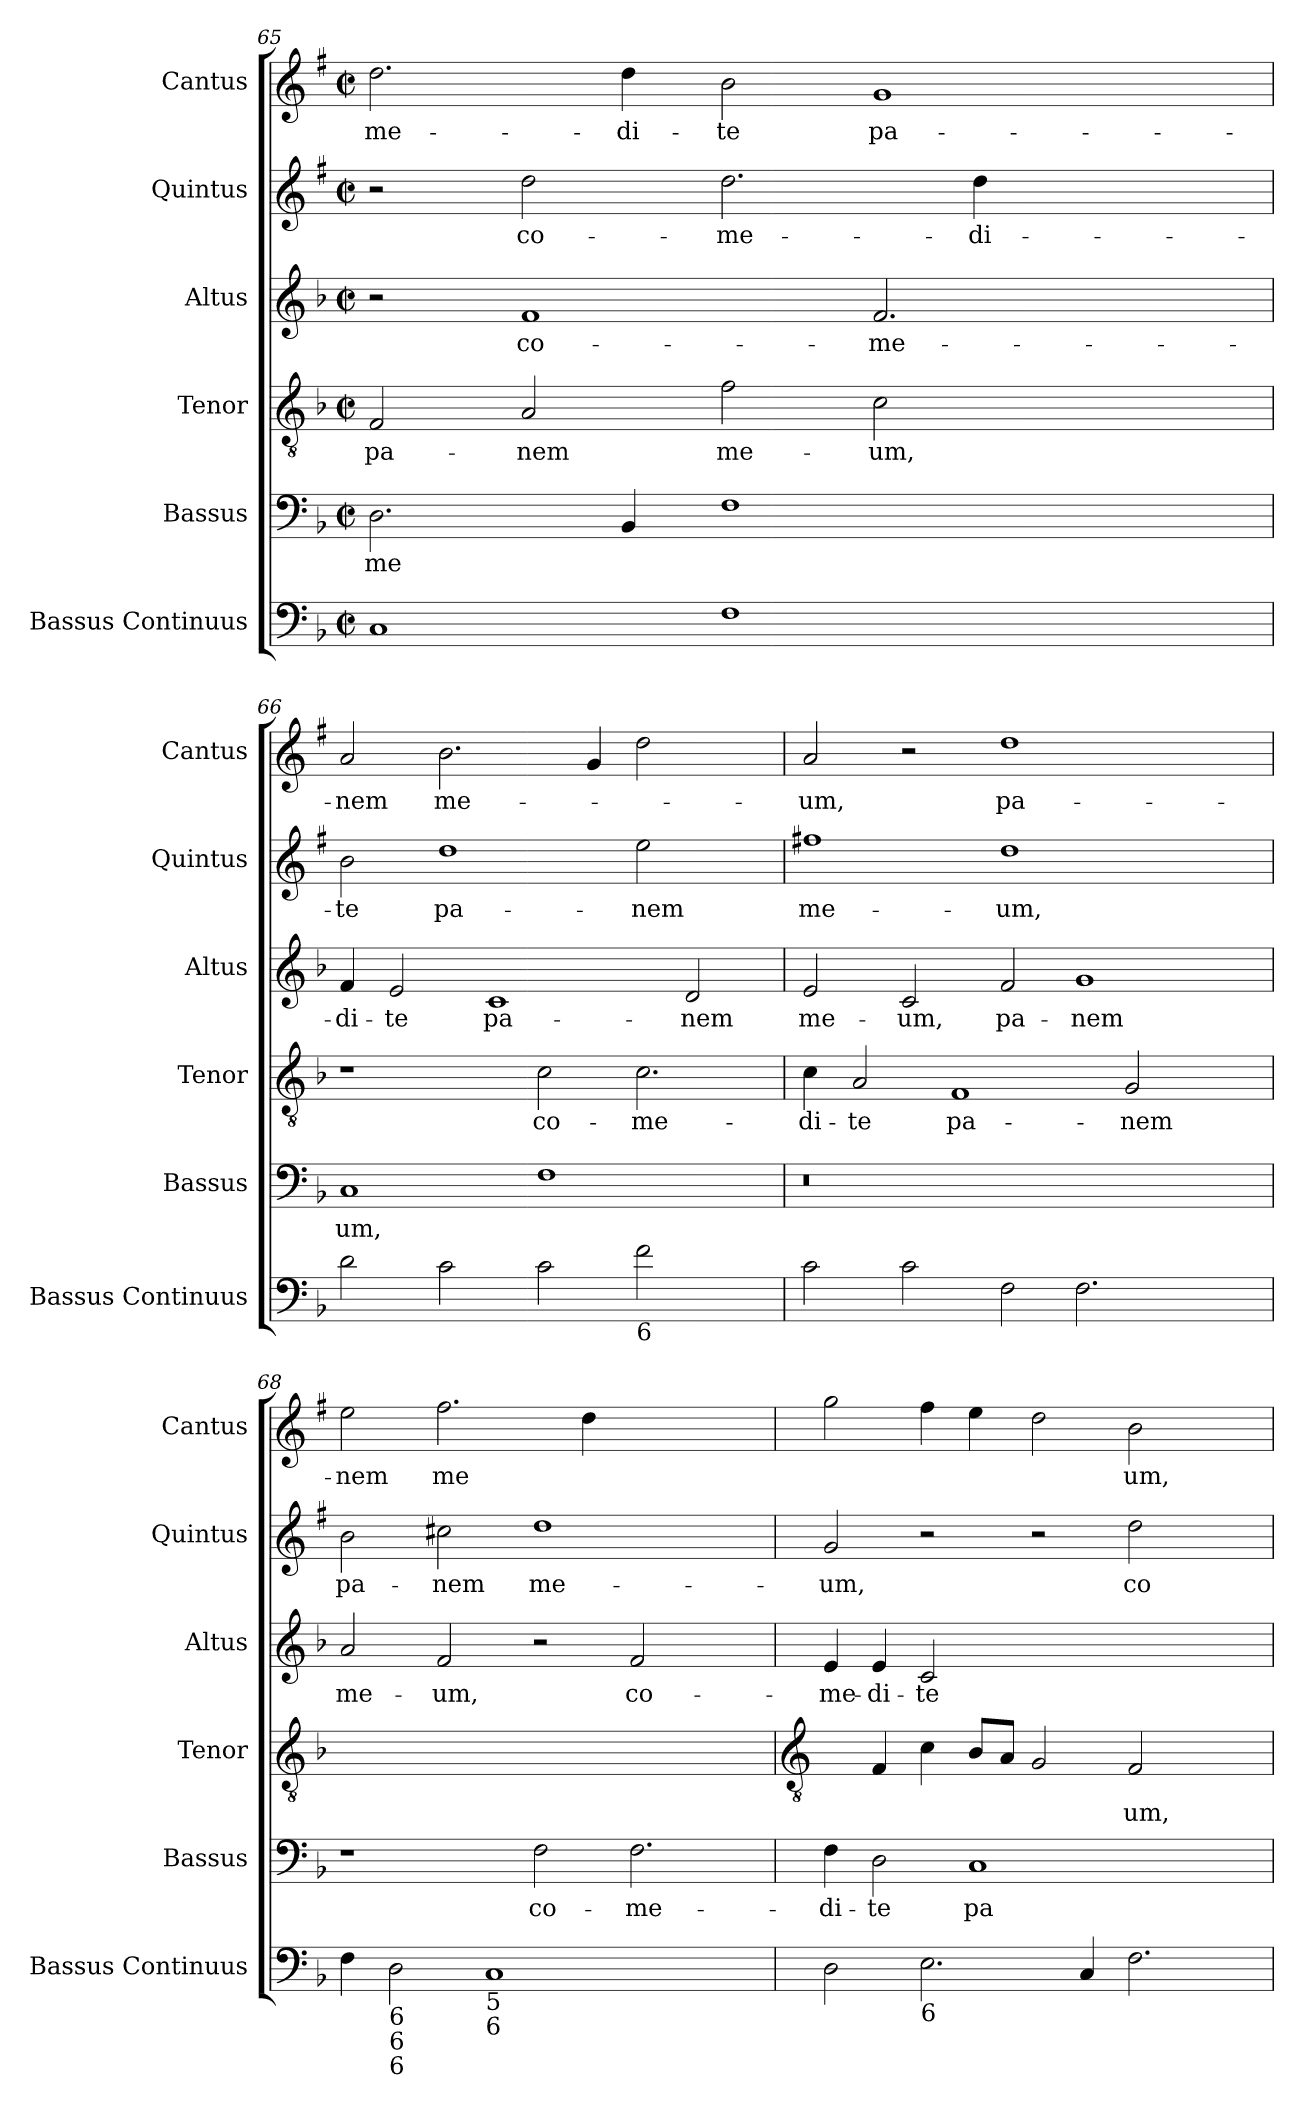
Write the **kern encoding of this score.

**kern	**kern	**text	**kern	**text	**kern	**text	**kern	**text	**kern	**text
*part6	*part5	*part5	*part4	*part4	*part3	*part3	*part2	*part2	*part1	*part1
*staff6	*staff5	*staff5	*staff4	*staff4	*staff3	*staff3	*staff2	*staff2	*staff1	*staff1
*I"Bassus Continuus	*I"Bassus	*	*I"Tenor	*	*I"Altus	*	*I"Quintus	*	*I"Cantus	*
*I'Bassus Continuus	*I'Bassus	*	*I'Tenor	*	*I'Altus	*	*I'Quintus	*	*I'Cantus	*
*clefF4	*clefF4	*	*clefGv2	*	*clefG2	*	*clefG2	*	*clefG2	*
*	*	*	*	*	*	*	*ITrd1c2	*	*ITrd1c2	*
*k[b-]	*k[b-]	*	*k[b-]	*	*k[b-]	*	*k[b-]	*	*k[b-]	*
*F:	*F:	*	*F:	*	*F:	*	*F:	*	*F:	*
*M4/2	*M4/2	*	*M4/2	*	*M4/2	*	*M4/2	*	*M4/2	*
*met(c|)	*met(c|)	*	*met(c|)	*	*met(c|)	*	*met(c|)	*	*met(c|)	*
=65	=65	=65	=65	=65	=65	=65	=65	=65	=65	=65
!	!	!LO:LY:b	!	!LO:LY:b	!	!	!	!	!	!LO:LY:b
1C	2.D	me	2F	pa-	2r	.	2r	.	2.cc	-me-
!	!	!	!	!LO:LY:b	!	!LO:LY:b	!	!LO:LY:b	!	!
.	.	.	2A	-nem	1f	co-	2cc	co-	.	.
!	!	!	!	!	!	!	!	!	!	!LO:LY:b
.	4BB-	.	.	.	.	.	.	.	4cc	-di-
!	!	!	!	!LO:LY:b	!	!	!	!LO:LY:b	!	!LO:LY:b
1F	1F	.	2f	me-	.	.	2.cc	-me-	2a	-te
!	!	!	!	!LO:LY:b	!	!LO:LY:b	!	!	!	!LO:LY:b
.	.	.	2c	-um,	2.f	-me-	.	.	1f	pa-
!	!	!	!	!	!	!	!	!LO:LY:b	!	!
.	.	.	.	.	.	.	4cc	-di-	.	.
2ryy	2ryy	.	2ryy	.	.	.	2ryy	.	.	.
.	.	.	.	.	4ryy	.	.	.	.	.
=66	=66	=66	=66	=66	=66	=66	=66	=66	=66	=66
!	!	!LO:LY:b	!	!	!	!LO:LY:b	!	!LO:LY:b	!	!LO:LY:b
2d	1C	um,	1r	.	4f	-di-	2a	-te	2g	-nem
!	!	!	!	!	!	!LO:LY:b	!	!	!	!
.	.	.	.	.	2e	-te	.	.	.	.
!	!	!	!	!	!	!	!	!LO:LY:b	!	!LO:LY:b
2c	.	.	.	.	.	.	1cc	pa-	2.a	me-
!	!	!	!	!	!	!LO:LY:b	!	!	!	!
.	.	.	.	.	1c	pa-	.	.	.	.
!	!	!	!	!LO:LY:b	!	!	!	!	!	!
2c	1F	.	2c	co-	.	.	.	.	.	.
.	.	.	.	.	.	.	.	.	4f	.
!LO:TX:b:t=6	!	!	!	!	!	!	!	!	!	!
!	!	!	!	!LO:LY:b	!	!	!	!LO:LY:b	!	!
2f	.	.	2.c	-me-	.	.	2dd	-nem	2cc	.
!	!	!	!	!	!	!LO:LY:b	!	!	!	!
.	.	.	.	.	2d	-nem	.	.	.	.
4ryy	4ryy	.	.	.	.	.	4ryy	.	4ryy	.
=67	=67	=67	=67	=67	=67	=67	=67	=67	=67	=67
!	!	!	!	!LO:LY:b	!	!LO:LY:b	!	!LO:LY:b	!	!LO:LY:b
2c	0r	.	4c	-di-	2e	me-	1een	me-	2g	-um,
!	!	!	!	!LO:LY:b	!	!	!	!	!	!
.	.	.	2A	-te	.	.	.	.	.	.
!	!	!	!	!	!	!LO:LY:b	!	!	!	!
2c	.	.	.	.	2c	-um,	.	.	2r	.
!	!	!	!	!LO:LY:b	!	!	!	!	!	!
.	.	.	1F	pa-	.	.	.	.	.	.
!	!	!	!	!	!	!LO:LY:b	!	!LO:LY:b	!	!LO:LY:b
2F	.	.	.	.	2f	pa-	1cc	-um,	1cc	pa-
!	!	!	!	!	!	!LO:LY:b	!	!	!	!
2.F	.	.	.	.	1g	-nem	.	.	.	.
!	!	!	!	!LO:LY:b	!	!	!	!	!	!
.	.	.	2G	-nem	.	.	.	.	.	.
.	2ryy	.	.	.	.	.	2ryy	.	2ryy	.
4ryy	.	.	4ryy	.	.	.	.	.	.	.
=68	=68	=68	=68	=68	=68	=68	=68	=68	=68	=68
!	!	!	!	!LO:LY:b	!	!LO:LY:b	!	!LO:LY:b	!	!LO:LY:b
4F	1r	.	[2Ayy	me	2a	me-	2a	pa-	2dd	-nem
!LO:TX:b:t=6	!	!	!	!	!	!	!	!	!	!
!LO:TX:b:t=6	!	!	!	!	!	!	!	!	!	!
!LO:TX:b:t=6	!	!	!	!	!	!	!	!	!	!
2D	.	.	.	.	.	.	.	.	.	.
!	!	!	!	!	!	!LO:LY:b	!	!LO:LY:b	!	!LO:LY:b
.	.	.	1..ryy	.	2f	-um,	2bn	-nem	2.ee	me
!LO:TX:b:t=5	!	!	!	!	!	!	!	!	!	!
!LO:TX:b:t=6	!	!	!	!	!	!	!	!	!	!
1C	.	.	.	.	.	.	.	.	.	.
!	!	!LO:LY:b	!	!	!	!	!	!LO:LY:b	!	!
.	2F	co-	.	.	2r	.	1cc	me-	.	.
.	.	.	.	.	.	.	.	.	4cc	.
!	!	!LO:LY:b	!	!	!	!LO:LY:b	!	!	!	!
.	2.F	-me-	.	.	2f	co-	.	.	2.ryy	.
2ryy	.	.	.	.	.	.	.	.	.	.
.	.	.	.	.	4ryy	.	4ryy	.	.	.
!!LO:LB:g=z
=69	=69	=69	=69	=69	=69	=69	=69	=69	=69	=69
*	*	*	*clefGv2	*	*	*	*	*	*	*
!	!	!LO:LY:b	!	!	!	!LO:LY:b	!	!LO:LY:b	!	!
2D	4F	-di-	4Ayy]	.	4e	-me-	2f	-um,	2ff	.
!	!	!LO:LY:b	!	!	!	!LO:LY:b	!	!	!	!
.	2D	-te	4F	.	4e	-di-	.	.	.	.
!LO:TX:b:t=6	!	!	!	!	!	!	!	!	!	!
!	!	!	!	!	!	!LO:LY:b	!	!	!	!
2.E	.	.	4c	.	2c	-te	2r	.	4ee	.
!	!	!LO:LY:b	!	!	!	!	!	!	!	!
.	1C	pa-	8B-L	.	.	.	.	.	4dd	.
.	.	.	8AJ	.	.	.	.	.	.	.
.	.	.	2G	.	1ryy	.	2r	.	2cc	.
4C	.	.	.	.	.	.	.	.	.	.
!	!	!	!	!LO:LY:b	!	!	!	!LO:LY:b	!	!LO:LY:b
2.F	.	.	2F	um,	.	.	2cc	co-	2a	um,
.	2ryy	.	.	.	.	.	.	.	.	.
.	.	.	4ryy	.	4ryy	.	4ryy	.	4ryy	.
=	=	=	=	=	=	=	=	=	=	=
*-	*-	*-	*-	*-	*-	*-	*-	*-	*-	*-
